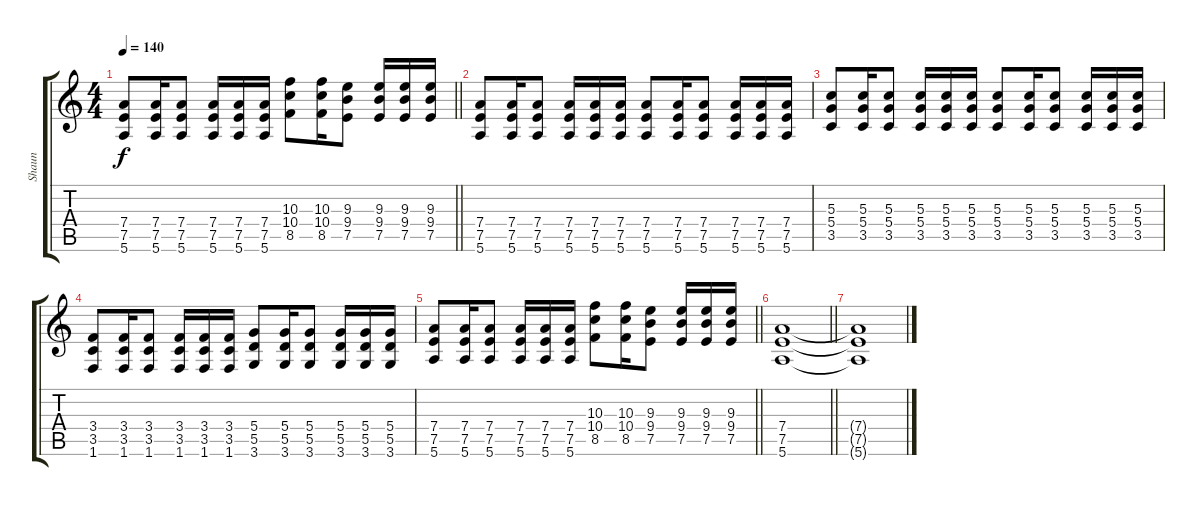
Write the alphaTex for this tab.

\track ("Shaun" "Shaun") {instrument overdrivenguitar}
\staff {score tabs}
\tuning (E4 B3 G3 D3 A2 E2) {hide}
\ts (4 4)
\tempo 140
\clef g2
\barLineRight lightlight
\ks c
(7.4 7.5 5.6).8{dy f} (7.4 7.5 5.6).16 (7.4 7.5 5.6).8 (7.4 7.5 5.6).16 (7.4 7.5 5.6).16 (7.4 7.5 5.6).16 (10.3 10.4 8.5).8 (10.3 10.4 8.5).16 (9.3 9.4 7.5).8 (9.3 9.4 7.5).16 (9.3 9.4 7.5).16 (9.3 9.4 7.5).16 |
(7.4 7.5 5.6).8 (7.4 7.5 5.6).16 (7.4 7.5 5.6).8 (7.4 7.5 5.6).16 (7.4 7.5 5.6).16 (7.4 7.5 5.6).16 (7.4 7.5 5.6).8 (7.4 7.5 5.6).16 (7.4 7.5 5.6).8 (7.4 7.5 5.6).16 (7.4 7.5 5.6).16 (7.4 7.5 5.6).16 |
(5.3 5.4 3.5).8 (5.3 5.4 3.5).16 (5.3 5.4 3.5).8 (5.3 5.4 3.5).16 (5.3 5.4 3.5).16 (5.3 5.4 3.5).16 (5.3 5.4 3.5).8 (5.3 5.4 3.5).16 (5.3 5.4 3.5).8 (5.3 5.4 3.5).16 (5.3 5.4 3.5).16 (5.3 5.4 3.5).16 |
(3.4 3.5 1.6).8 (3.4 3.5 1.6).16 (3.4 3.5 1.6).8 (3.4 3.5 1.6).16 (3.4 3.5 1.6).16 (3.4 3.5 1.6).16 (5.4 5.5 3.6).8 (5.4 5.5 3.6).16 (5.4 5.5 3.6).8 (5.4 5.5 3.6).16 (5.4 5.5 3.6).16 (5.4 5.5 3.6).16 |
\barLineRight lightlight
(7.4 7.5 5.6).8 (7.4 7.5 5.6).16 (7.4 7.5 5.6).8 (7.4 7.5 5.6).16 (7.4 7.5 5.6).16 (7.4 7.5 5.6).16 (10.3 10.4 8.5).8 (10.3 10.4 8.5).16 (9.3 9.4 7.5).8 (9.3 9.4 7.5).16 (9.3 9.4 7.5).16 (9.3 9.4 7.5).16 |
\barLineRight lightlight
(7.4 7.5 5.6).1 |
(7.4{t} 7.5{t} 5.6{t}).1
